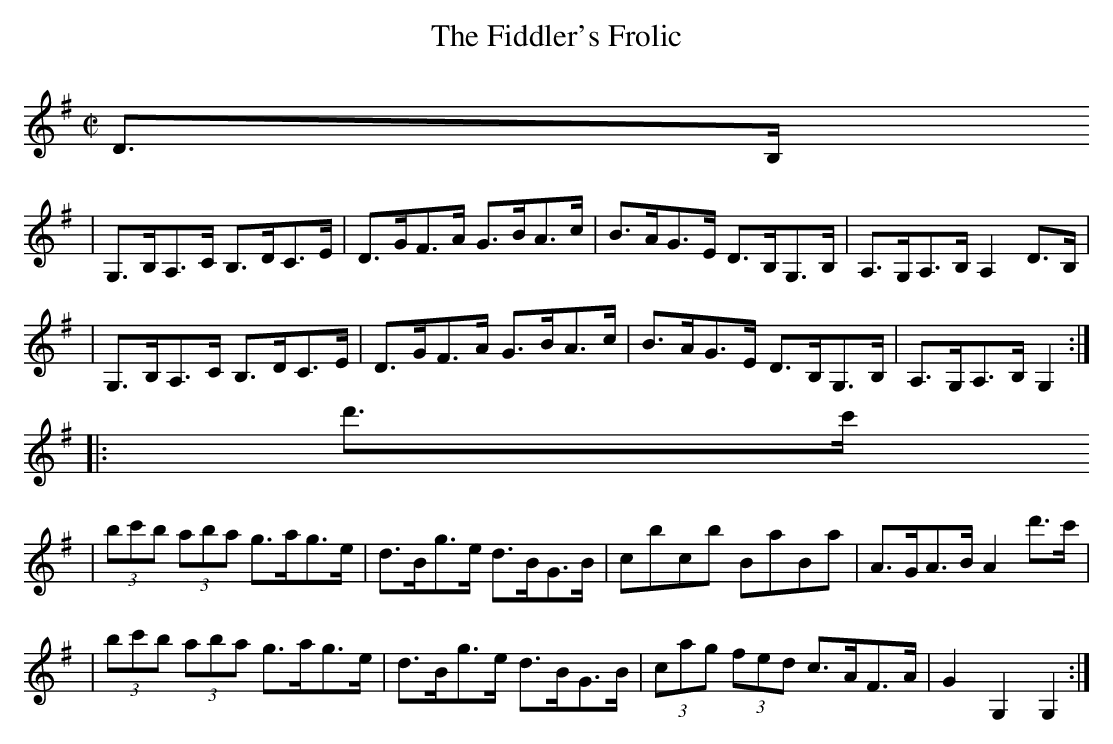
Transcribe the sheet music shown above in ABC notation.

X:1
T: The Fiddler's Frolic
M: C|
L: 1/8
K: G
D>B,
| G,>B,A,>C B,>DC>E | D>GF>A G>BA>c | B>AG>E D>B,G,>B, | A,>G,A,>B, A,2 D>B, |
| G,>B,A,>C B,>DC>E | D>GF>A G>BA>c | B>AG>E D>B,G,>B, | A,>G,A,>B, G,2 :|
|: d'>c'
| (3bc'b (3aba g>ag>e | d>Bg>e d>BG>B | cbcb BaBa | A>GA>B A2 d'>c' |
| (3bc'b (3aba g>ag>e | d>Bg>e d>BG>B | (3cag (3fed c>AF>A | G2 G,2 G,2 :|
